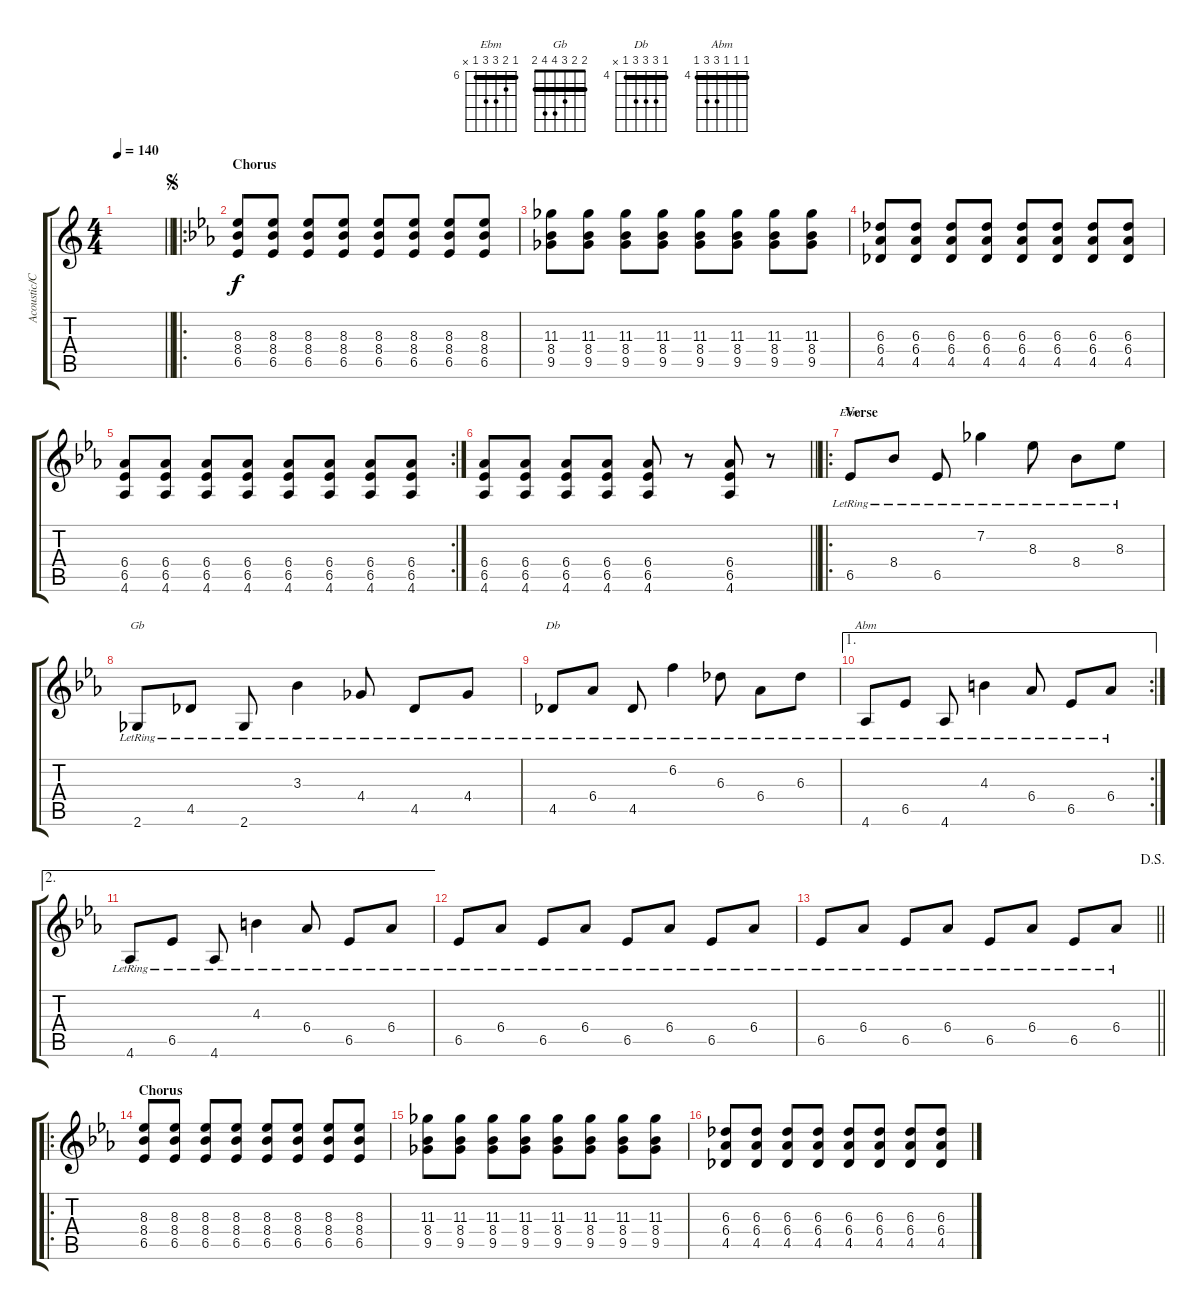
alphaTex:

\track ("Acoustic/Clean Guitar (Kohei)" "Acoustic/C") {instrument electricguitarclean}
\staff {score tabs}
\tuning (E4 B3 G3 D3 A2 E2) {hide}
\chord ("Ebm" 6 7 8 8 6 x) {firstfret 6 barre 6}
\chord ("Gb" 2 2 3 4 4 2) {barre 2}
\chord ("Db" 4 6 6 6 4 x) {firstfret 4 barre 4}
\chord ("Abm" 4 4 4 6 6 4) {firstfret 4 barre 4}
\ts (4 4)
\tempo 140
\clef g2
\barLineRight lightlight
\ks c
|
\ro
\section ("" "Chorus")
\jump segno
\ks cminor
(8.3 8.4 6.5).8 (8.3 8.4 6.5).8 (8.3 8.4 6.5).8 (8.3 8.4 6.5).8 (8.3 8.4 6.5).8 (8.3 8.4 6.5).8 (8.3 8.4 6.5).8 (8.3 8.4 6.5).8 |
(11.3 8.4 9.5).8 (11.3 8.4 9.5).8 (11.3 8.4 9.5).8 (11.3 8.4 9.5).8 (11.3 8.4 9.5).8 (11.3 8.4 9.5).8 (11.3 8.4 9.5).8 (11.3 8.4 9.5).8 |
(6.3 6.4 4.5).8 (6.3 6.4 4.5).8 (6.3 6.4 4.5).8 (6.3 6.4 4.5).8 (6.3 6.4 4.5).8 (6.3 6.4 4.5).8 (6.3 6.4 4.5).8 (6.3 6.4 4.5).8 |
\rc 2
(6.4 6.5 4.6).8 (6.4 6.5 4.6).8 (6.4 6.5 4.6).8 (6.4 6.5 4.6).8 (6.4 6.5 4.6).8 (6.4 6.5 4.6).8 (6.4 6.5 4.6).8 (6.4 6.5 4.6).8 |
\barLineRight lightlight
(6.4 6.5 4.6).8 (6.4 6.5 4.6).8 (6.4 6.5 4.6).8 (6.4 6.5 4.6).8 (6.4 6.5 4.6).8 r.8 (6.4 6.5 4.6).8 r.8 |
\ro
\section ("" "Verse")
6.5{lr}.8{ch "Ebm"} 8.4{lr}.8 6.5{lr}.8 7.2{lr}.4 8.3{lr}.8 8.4{lr}.8 8.3{lr}.8 |
2.6{lr}.8{ch "Gb"} 4.5{lr}.8 2.6{lr}.8 3.3{lr}.4 4.4{lr}.8 4.5{lr}.8 4.4{lr}.8 |
4.5{lr}.8{ch "Db"} 6.4{lr}.8 4.5{lr}.8 6.2{lr}.4 6.3{lr}.8 6.4{lr}.8 6.3{lr}.8 |
\ae 1
\rc 2
4.6{lr}.8{ch "Abm"} 6.5{lr}.8 4.6{lr}.8 4.3{lr}.4 6.4{lr}.8 6.5{lr}.8 6.4{lr}.8 |
\ae 2
4.6{lr}.8 6.5{lr}.8 4.6{lr}.8 4.3{lr}.4 6.4{lr}.8 6.5{lr}.8 6.4{lr}.8 |
6.5{lr}.8 6.4{lr}.8 6.5{lr}.8 6.4{lr}.8 6.5{lr}.8 6.4{lr}.8 6.5{lr}.8 6.4{lr}.8 |
\jump dalsegno
\barLineRight lightlight
6.5{lr}.8 6.4{lr}.8 6.5{lr}.8 6.4{lr}.8 6.5{lr}.8 6.4{lr}.8 6.5{lr}.8 6.4{lr}.8 |
\ro
\section ("" "Chorus")
(8.3 8.4 6.5).8 (8.3 8.4 6.5).8 (8.3 8.4 6.5).8 (8.3 8.4 6.5).8 (8.3 8.4 6.5).8 (8.3 8.4 6.5).8 (8.3 8.4 6.5).8 (8.3 8.4 6.5).8 |
(11.3 8.4 9.5).8 (11.3 8.4 9.5).8 (11.3 8.4 9.5).8 (11.3 8.4 9.5).8 (11.3 8.4 9.5).8 (11.3 8.4 9.5).8 (11.3 8.4 9.5).8 (11.3 8.4 9.5).8 |
(6.3 6.4 4.5).8 (6.3 6.4 4.5).8 (6.3 6.4 4.5).8 (6.3 6.4 4.5).8 (6.3 6.4 4.5).8 (6.3 6.4 4.5).8 (6.3 6.4 4.5).8 (6.3 6.4 4.5).8
